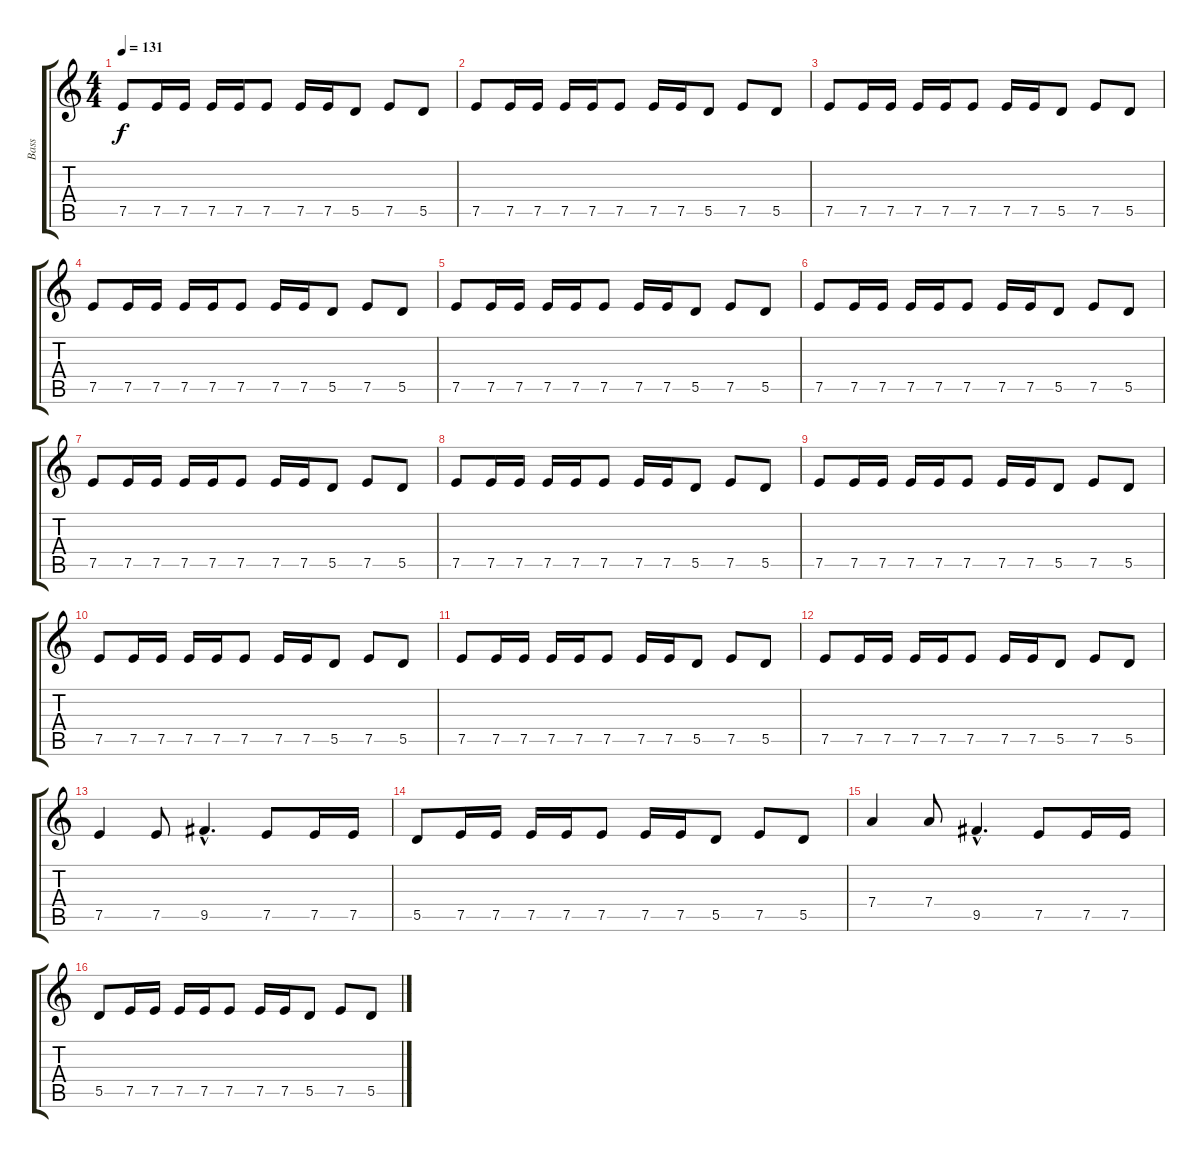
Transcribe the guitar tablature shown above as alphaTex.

\track ("Bass" "Bass") {instrument electricbasspick}
\staff {score tabs}
\tuning (E4 B3 G3 D3 A2 E2) {hide}
\ts (4 4)
\tempo 131
\clef g2
\ks c
7.5.8{dy f} 7.5.16 7.5.16 7.5.16 7.5.16 7.5.8 7.5.16 7.5.16 5.5.8 7.5.8 5.5.8 |
7.5.8 7.5.16 7.5.16 7.5.16 7.5.16 7.5.8 7.5.16 7.5.16 5.5.8 7.5.8 5.5.8 |
7.5.8 7.5.16 7.5.16 7.5.16 7.5.16 7.5.8 7.5.16 7.5.16 5.5.8 7.5.8 5.5.8 |
7.5.8 7.5.16 7.5.16 7.5.16 7.5.16 7.5.8 7.5.16 7.5.16 5.5.8 7.5.8 5.5.8 |
7.5.8 7.5.16 7.5.16 7.5.16 7.5.16 7.5.8 7.5.16 7.5.16 5.5.8 7.5.8 5.5.8 |
7.5.8 7.5.16 7.5.16 7.5.16 7.5.16 7.5.8 7.5.16 7.5.16 5.5.8 7.5.8 5.5.8 |
7.5.8 7.5.16 7.5.16 7.5.16 7.5.16 7.5.8 7.5.16 7.5.16 5.5.8 7.5.8 5.5.8 |
7.5.8 7.5.16 7.5.16 7.5.16 7.5.16 7.5.8 7.5.16 7.5.16 5.5.8 7.5.8 5.5.8 |
7.5.8 7.5.16 7.5.16 7.5.16 7.5.16 7.5.8 7.5.16 7.5.16 5.5.8 7.5.8 5.5.8 |
7.5.8 7.5.16 7.5.16 7.5.16 7.5.16 7.5.8 7.5.16 7.5.16 5.5.8 7.5.8 5.5.8 |
7.5.8 7.5.16 7.5.16 7.5.16 7.5.16 7.5.8 7.5.16 7.5.16 5.5.8 7.5.8 5.5.8 |
7.5.8 7.5.16 7.5.16 7.5.16 7.5.16 7.5.8 7.5.16 7.5.16 5.5.8 7.5.8 5.5.8 |
7.5.4 7.5.8 9.5{hac}.4{d} 7.5.8 7.5.16 7.5.16 |
5.5.8 7.5.16 7.5.16 7.5.16 7.5.16 7.5.8 7.5.16 7.5.16 5.5.8 7.5.8 5.5.8 |
7.4.4 7.4.8 9.5{hac}.4{d} 7.5.8 7.5.16 7.5.16 |
5.5.8 7.5.16 7.5.16 7.5.16 7.5.16 7.5.8 7.5.16 7.5.16 5.5.8 7.5.8 5.5.8
